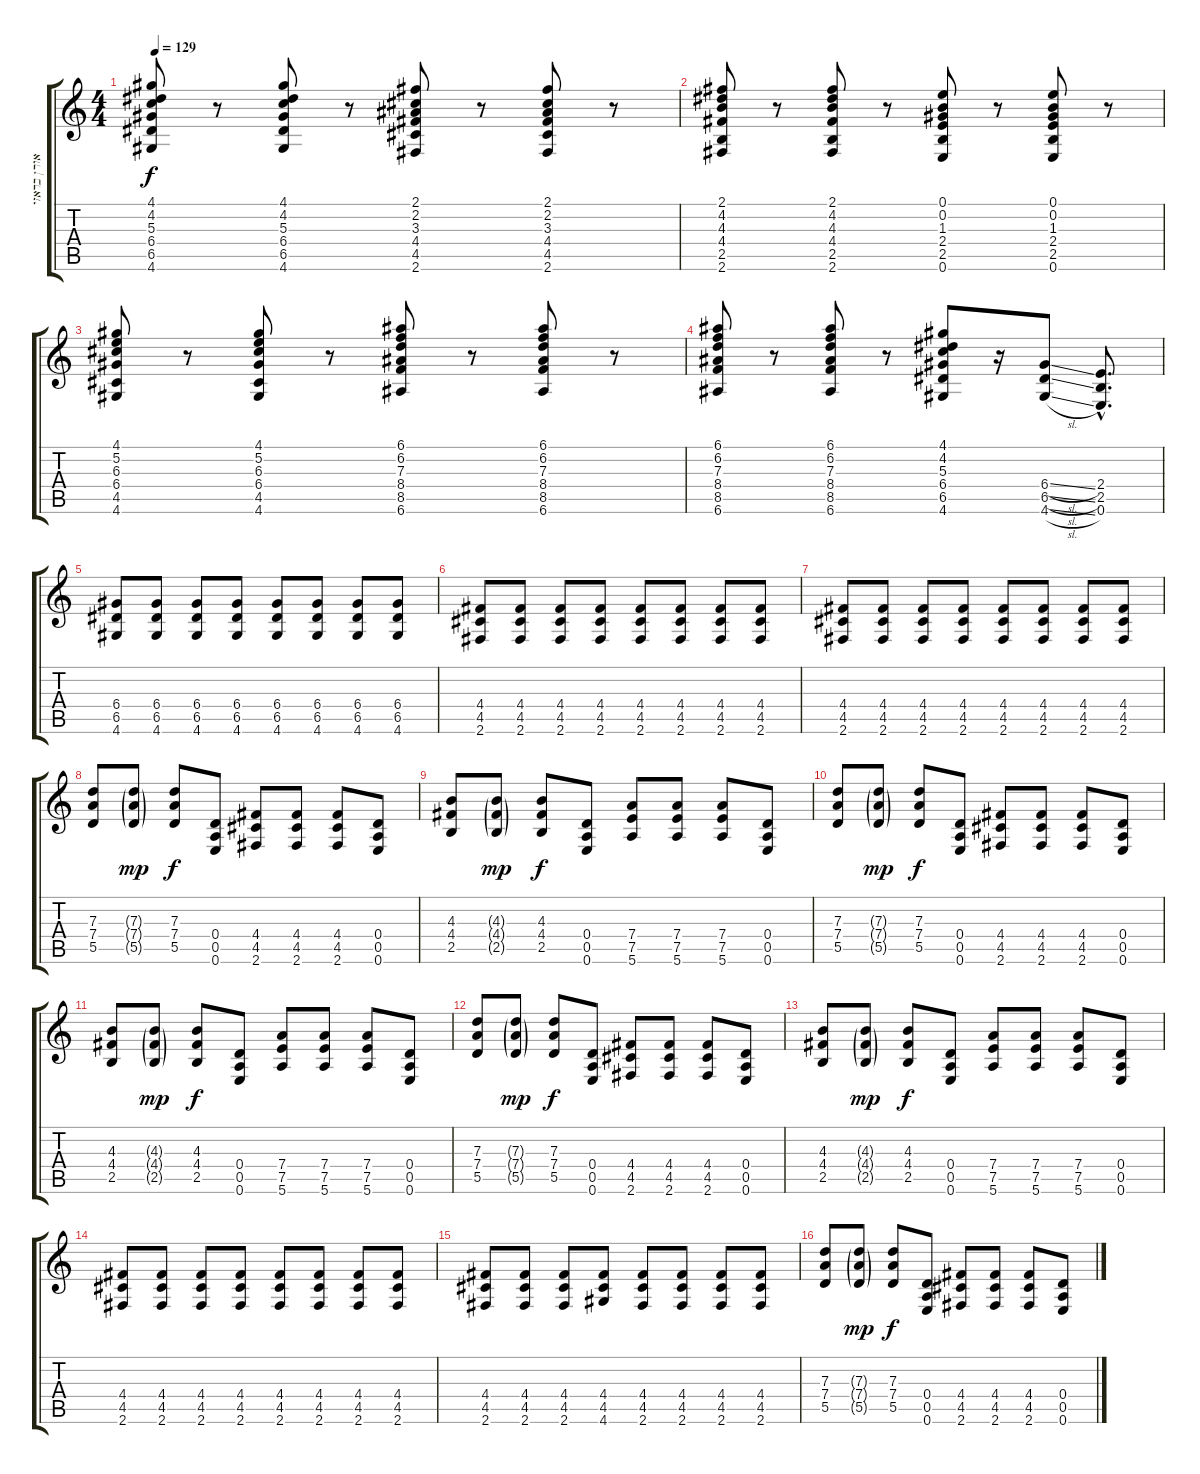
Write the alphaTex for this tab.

\track ("אורן בראזילאי - גיטרה" "אורן בראזי") {instrument overdrivenguitar}
\staff {score tabs}
\tuning (E4 B3 G3 D3 A2 E2) {hide}
\ts (4 4)
\tempo 129
\clef g2
\ks c
(4.1 4.2 5.3 6.4 6.5 4.6).8{dy f} r.8 (4.1 4.2 5.3 6.4 6.5 4.6).8 r.8 (2.1 2.2 3.3 4.4 4.5 2.6).8 r.8 (2.1 2.2 3.3 4.4 4.5 2.6).8 r.8 |
(2.1 4.2 4.3 4.4 2.5 2.6).8 r.8 (2.1 4.2 4.3 4.4 2.5 2.6).8 r.8 (0.1 0.2 1.3 2.4 2.5 0.6).8 r.8 (0.1 0.2 1.3 2.4 2.5 0.6).8 r.8 |
(4.1 5.2 6.3 6.4 4.5 4.6).8 r.8 (4.1 5.2 6.3 6.4 4.5 4.6).8 r.8 (6.1 6.2 7.3 8.4 8.5 6.6).8 r.8 (6.1 6.2 7.3 8.4 8.5 6.6).8 r.8 |
(6.1 6.2 7.3 8.4 8.5 6.6).8 r.8 (6.1 6.2 7.3 8.4 8.5 6.6).8 r.8 (4.1 4.2 5.3 6.4 6.5 4.6).8 r.16 (6.4{sl} 6.5{sl} 4.6{sl}).8{volume 12 instrument distortionguitar} (2.4{hac} 2.5{hac} 0.6{hac}).8{d} |
(6.4 6.5 4.6).8 (6.4 6.5 4.6).8 (6.4 6.5 4.6).8 (6.4 6.5 4.6).8 (6.4 6.5 4.6).8 (6.4 6.5 4.6).8 (6.4 6.5 4.6).8 (6.4 6.5 4.6).8 |
(4.4 4.5 2.6).8 (4.4 4.5 2.6).8 (4.4 4.5 2.6).8 (4.4 4.5 2.6).8 (4.4 4.5 2.6).8 (4.4 4.5 2.6).8 (4.4 4.5 2.6).8 (4.4 4.5 2.6).8 |
(4.4 4.5 2.6).8 (4.4 4.5 2.6).8 (4.4 4.5 2.6).8 (4.4 4.5 2.6).8 (4.4 4.5 2.6).8 (4.4 4.5 2.6).8 (4.4 4.5 2.6).8 (4.4 4.5 2.6).8 |
(7.3 7.4 5.5).8 (7.3{g} 7.4{g} 5.5{g}).8{dy mp} (7.3 7.4 5.5).8{dy f} (0.4 0.5 0.6).8 (4.4 4.5 2.6).8 (4.4 4.5 2.6).8 (4.4 4.5 2.6).8 (0.4 0.5 0.6).8 |
(4.3 4.4 2.5).8 (4.3{g} 4.4{g} 2.5{g}).8{dy mp} (4.3 4.4 2.5).8{dy f} (0.4 0.5 0.6).8 (7.4 7.5 5.6).8 (7.4 7.5 5.6).8 (7.4 7.5 5.6).8 (0.4 0.5 0.6).8 |
(7.3 7.4 5.5).8 (7.3{g} 7.4{g} 5.5{g}).8{dy mp} (7.3 7.4 5.5).8{dy f} (0.4 0.5 0.6).8 (4.4 4.5 2.6).8 (4.4 4.5 2.6).8 (4.4 4.5 2.6).8 (0.4 0.5 0.6).8 |
(4.3 4.4 2.5).8 (4.3{g} 4.4{g} 2.5{g}).8{dy mp} (4.3 4.4 2.5).8{dy f} (0.4 0.5 0.6).8 (7.4 7.5 5.6).8 (7.4 7.5 5.6).8 (7.4 7.5 5.6).8 (0.4 0.5 0.6).8 |
(7.3 7.4 5.5).8 (7.3{g} 7.4{g} 5.5{g}).8{dy mp} (7.3 7.4 5.5).8{dy f} (0.4 0.5 0.6).8 (4.4 4.5 2.6).8 (4.4 4.5 2.6).8 (4.4 4.5 2.6).8 (0.4 0.5 0.6).8 |
(4.3 4.4 2.5).8 (4.3{g} 4.4{g} 2.5{g}).8{dy mp} (4.3 4.4 2.5).8{dy f} (0.4 0.5 0.6).8 (7.4 7.5 5.6).8 (7.4 7.5 5.6).8 (7.4 7.5 5.6).8 (0.4 0.5 0.6).8 |
(4.4 4.5 2.6).8 (4.4 4.5 2.6).8 (4.4 4.5 2.6).8 (4.4 4.5 2.6).8 (4.4 4.5 2.6).8 (4.4 4.5 2.6).8 (4.4 4.5 2.6).8 (4.4 4.5 2.6).8 |
(4.4 4.5 2.6).8 (4.4 4.5 2.6).8 (4.4 4.5 2.6).8 (4.4 4.5 4.6).8 (4.4 4.5 2.6).8 (4.4 4.5 2.6).8 (4.4 4.5 2.6).8 (4.4 4.5 2.6).8 |
(7.3 7.4 5.5).8 (7.3{g} 7.4{g} 5.5{g}).8{dy mp} (7.3 7.4 5.5).8{dy f} (0.4 0.5 0.6).8 (4.4 4.5 2.6).8 (4.4 4.5 2.6).8 (4.4 4.5 2.6).8 (0.4 0.5 0.6).8
